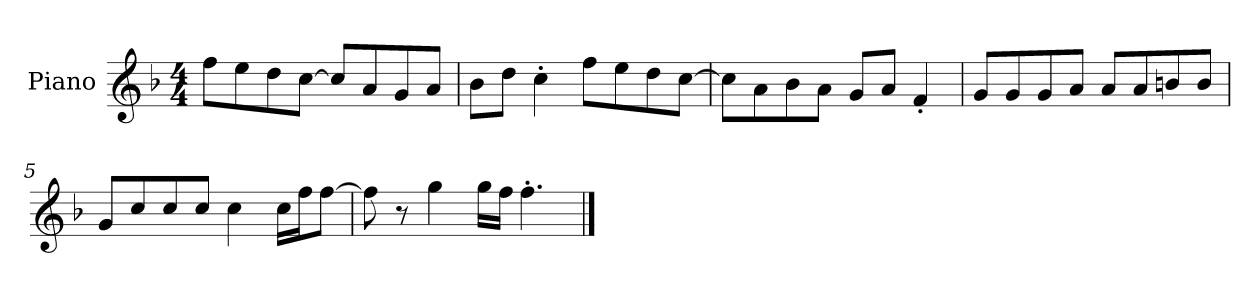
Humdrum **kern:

**kern
*part1
*staff1
*I"Piano
*I'P-no
*clefG2
*k[b-]
*M4/4
*MM90
=1
8ff\L
8ee\
8dd\
[8cc\J
8cc/L]
8a/
8g/
8a/J
=2
8b-\L
8dd\J
4cc'\
8ff\L
8ee\
8dd\
[8cc\J
=3
8cc\L]
8a\
8b-\
8a\J
8g/L
8a/J
4f'/
=4
8g/L
8g/
8g/
8a/J
8a/L
8a/
8bn/
8b/J
=5
8g/L
8cc/
8cc/
8cc/J
4cc\
16cc\LL
16ff\J
[8ff\J
!!LO:LB:g=z
=6
8ff\]
8r
4gg\
16gg\LL
16ff\JJ
4.ff'\
==
*-
